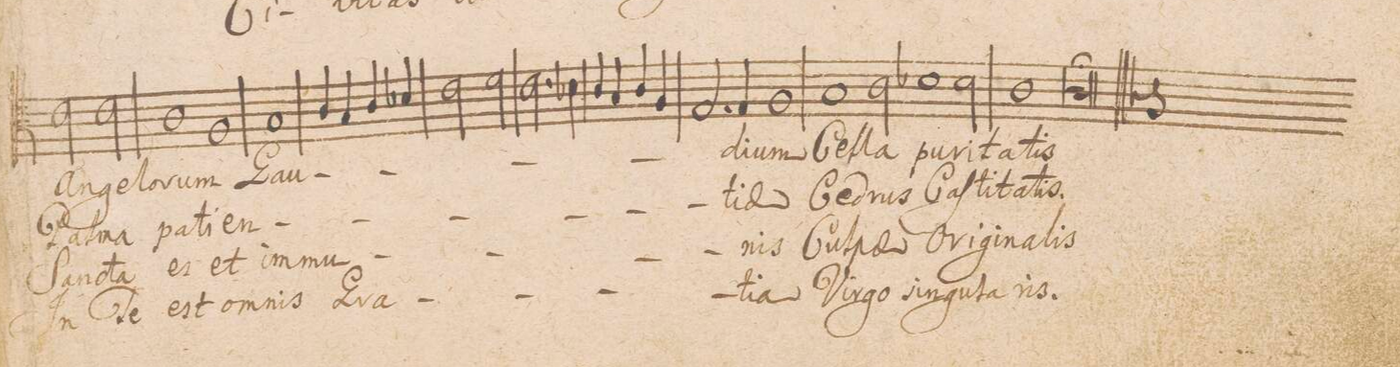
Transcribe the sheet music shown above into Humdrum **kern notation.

**kern	**text	**text	**text	**text
*I"CANTVS.	*	*	*	*
*clefC4	*	*	*	*
*k[]	*	*	*	*
*met(C|)	*	*	*	*
*M2/1	*	*	*	*
2c\	an-	Pal-	San-	In
2c\	-ge-	-ma	-cta	Te
1A	-lo-	pa-	es	est
=11-	=11-	=11-	=11-	=11-
1F	-rum	-tien	et	om-
1G	Gau-	.	im-	-nis
=12-	=12-	=12-	=12-	=12-
4A/	.	.	-mu-	Gra-
4G/	.	.	.	.
4A/	.	.	.	.
4B-X/	.	.	.	.
2c\	.	.	.	.
2d\	.	.	.	.
=13-	=13-	=13-	=13-	=13-
2.c\	.	.	.	.
4B-X\	.	.	.	.
4A/	.	.	.	.
4G/	.	.	.	.
4A/	.	.	.	.
4F/	.	.	.	.
=14-	=14-	=14-	=14-	=14-
2.E/	.	.	.	.
4E/	-di-	-tiae	.	-ti-
1F	-um	.	-nis	-a
=15-	=15-	=15-	=15-	=15-
1G	Cel-	Ce-	Cul-	Vir-
2A\	-la	-drus	-pae	-go
1B-X\	pu-	Ca-	Ori-	sin-
=16-	=16-	=16-	=16-	=16-
2B-y	-ri-	-ſti-	-gi-	-gu-
1A	-ta-	-ta-	-na-	-la-
=17-	=17-	=17-	=17-	=17-
0A;>	-tis	-tis.	-lis	-ris.
==	==	==	==	==
*-	*-	*-	*-	*-
